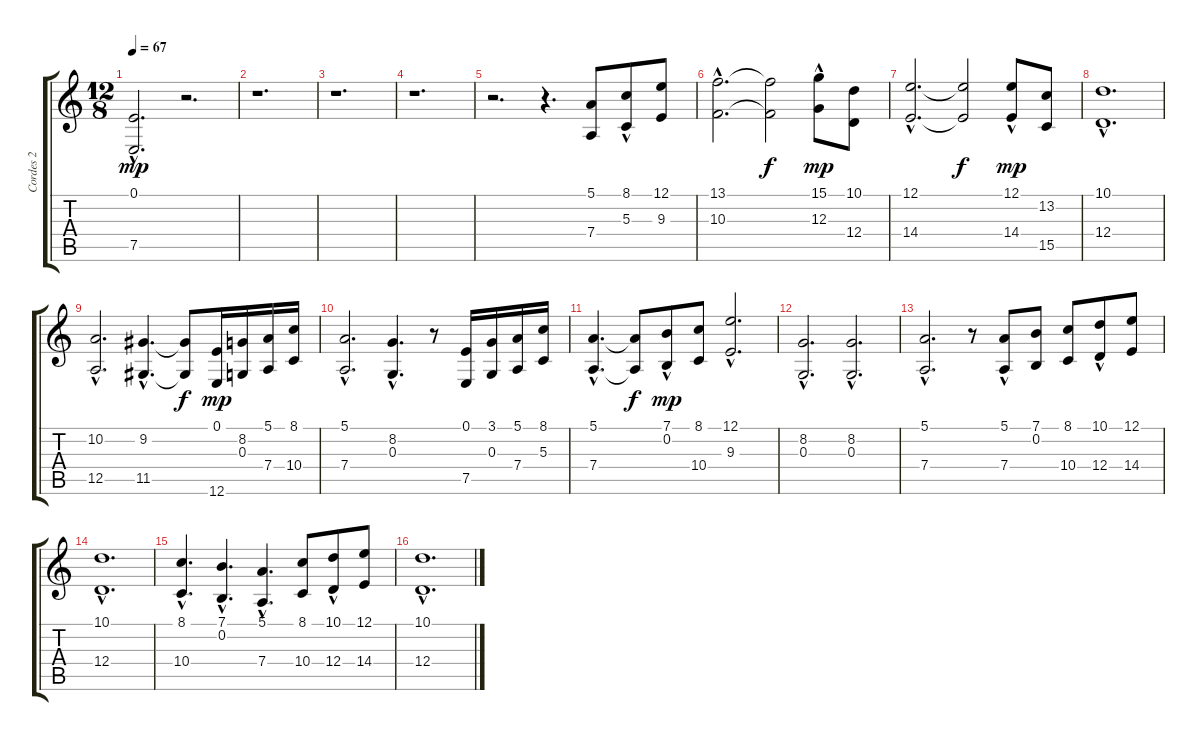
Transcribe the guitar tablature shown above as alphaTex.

\track ("Cordes 2" "Cordes 2") {instrument stringensemble1}
\staff {score tabs}
\tuning (E4 B3 G3 D3 A2 E2) {hide}
\ts (12 8)
\tempo 67
\clef g2
\ks c
(0.1{hac} 7.5{hac}).2{d dy mp} r.2{d} |
r.1{d} |
r.1{d} |
r.1{d} |
r.2{d} r.4{d} (5.1 7.4).8 (8.1{hac} 5.3{hac}).8 (12.1 9.3).8 |
(13.1{hac} 10.3{hac}).2{d} (13.1{t} 10.3{t}).2{dy f} (15.1{hac} 12.3{hac}).8{dy mp} (10.1 12.4).8 |
(12.1{hac} 14.4{hac}).2{d} (12.1{t} 14.4{t}).2{dy f} (12.1{hac} 14.4{hac}).8{dy mp} (13.2 15.5).8 |
(10.1{hac} 12.4{hac}).1{d} |
(10.2{hac} 12.5{hac}).2{d} (9.2{hac} 11.5{hac}).4{d} (9.2{t} 11.5{t}).8{dy f} (0.1 12.6).16{dy mp} (8.2 0.3).16 (5.1 7.4).16 (8.1 10.4).16 |
(5.1{hac} 7.4{hac}).2{d} (8.2{hac} 0.3{hac}).4{d} r.8 (0.1 7.5).16 (3.1 0.3).16 (5.1 7.4).16 (8.1 5.3).16 |
(5.1{hac} 7.4{hac}).4{d} (5.1{t} 7.4{t}).8{dy f} (7.1{hac} 0.2{hac}).8{dy mp} (8.1 10.4).8 (12.1{hac} 9.3{hac}).2{d} |
(8.2{hac} 0.3{hac}).2{d} (8.2{hac} 0.3{hac}).2{d} |
(5.1{hac} 7.4{hac}).2{d} r.8 (5.1{hac} 7.4{hac}).8 (7.1 0.2).8 (8.1 10.4).8 (10.1{hac} 12.4{hac}).8 (12.1 14.4).8 |
(10.1{hac} 12.4{hac}).1{d} |
(8.1{hac} 10.4{hac}).4{d} (7.1{hac} 0.2{hac}).4{d} (5.1{hac} 7.4{hac}).4{d} (8.1 10.4).8 (10.1{hac} 12.4{hac}).8 (12.1 14.4).8 |
(10.1{hac} 12.4{hac}).1{d}
